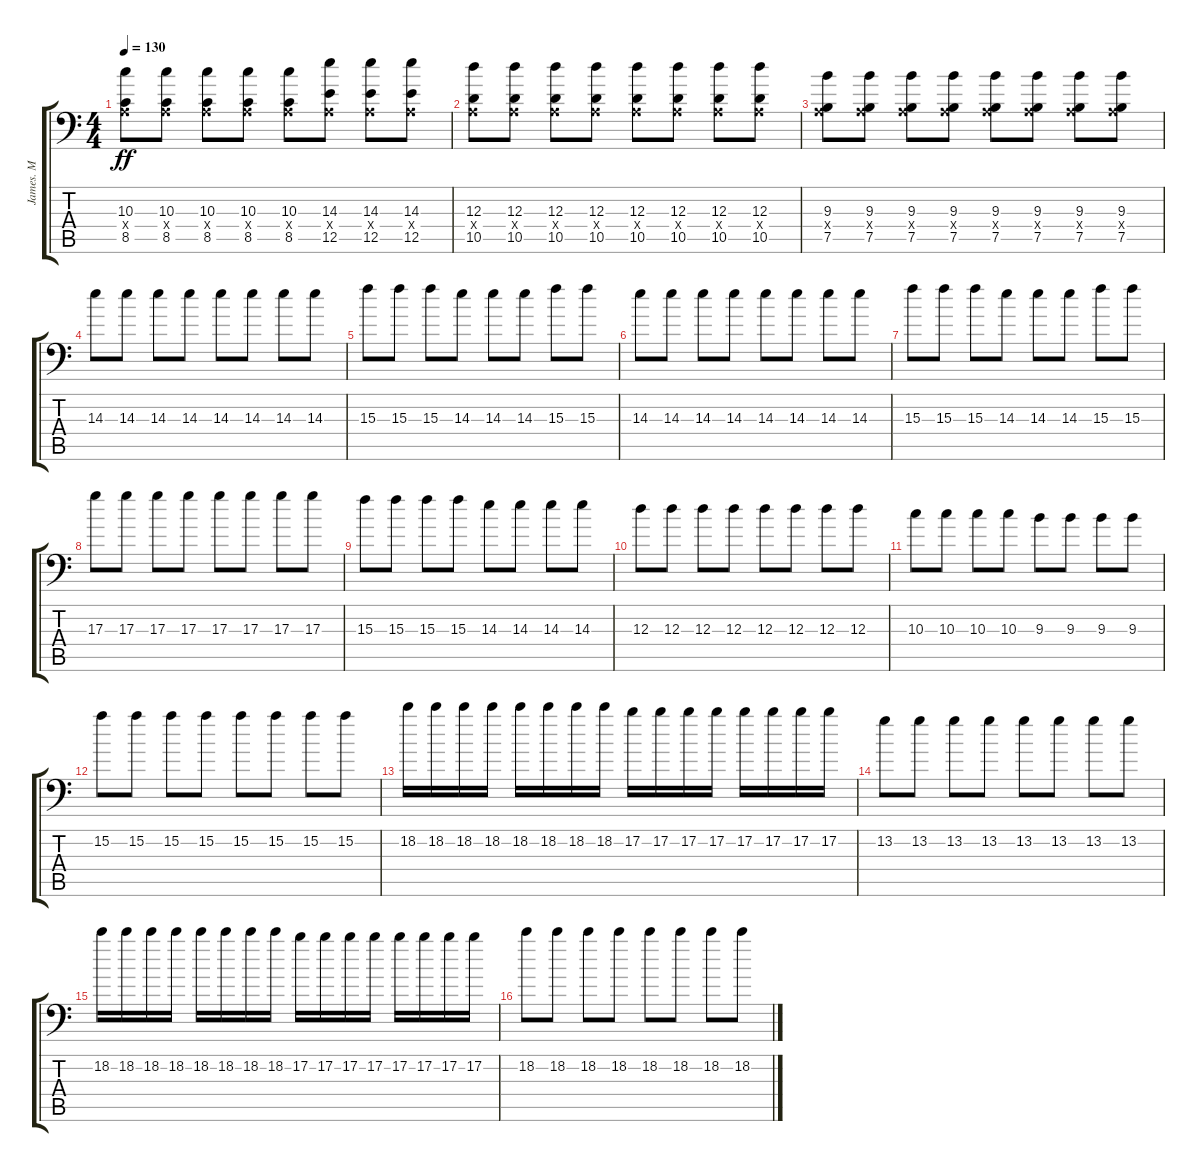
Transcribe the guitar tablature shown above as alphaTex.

\track ("James. M" "James. M") {instrument distortionguitar}
\staff {score tabs}
\tuning (B3 Gb3 D3 A2 E2 A1) {hide}
\ts (4 4)
\tempo 130
\clef f4
\ks c
(10.3 0.4{x} 8.5).8{dy ff} (10.3 0.4{x} 8.5).8 (10.3 0.4{x} 8.5).8 (10.3 0.4{x} 8.5).8 (10.3 0.4{x} 8.5).8 (14.3 0.4{x} 12.5).8 (14.3 0.4{x} 12.5).8 (14.3 0.4{x} 12.5).8 |
(12.3 0.4{x} 10.5).8 (12.3 0.4{x} 10.5).8 (12.3 0.4{x} 10.5).8 (12.3 0.4{x} 10.5).8 (12.3 0.4{x} 10.5).8 (12.3 0.4{x} 10.5).8 (12.3 0.4{x} 10.5).8 (12.3 0.4{x} 10.5).8 |
(9.3 0.4{x} 7.5).8 (9.3 0.4{x} 7.5).8 (9.3 0.4{x} 7.5).8 (9.3 0.4{x} 7.5).8 (9.3 0.4{x} 7.5).8 (9.3 0.4{x} 7.5).8 (9.3 0.4{x} 7.5).8 (9.3 0.4{x} 7.5).8 |
14.3.8 14.3.8 14.3.8 14.3.8 14.3.8 14.3.8 14.3.8 14.3.8 |
15.3.8 15.3.8 15.3.8 14.3.8 14.3.8 14.3.8 15.3.8 15.3.8 |
14.3.8 14.3.8 14.3.8 14.3.8 14.3.8 14.3.8 14.3.8 14.3.8 |
15.3.8 15.3.8 15.3.8 14.3.8 14.3.8 14.3.8 15.3.8 15.3.8 |
17.3.8 17.3.8 17.3.8 17.3.8 17.3.8 17.3.8 17.3.8 17.3.8 |
15.3.8 15.3.8 15.3.8 15.3.8 14.3.8 14.3.8 14.3.8 14.3.8 |
12.3.8 12.3.8 12.3.8 12.3.8 12.3.8 12.3.8 12.3.8 12.3.8 |
10.3.8 10.3.8 10.3.8 10.3.8 9.3.8 9.3.8 9.3.8 9.3.8 |
15.2.8 15.2.8 15.2.8 15.2.8 15.2.8 15.2.8 15.2.8 15.2.8 |
18.2.16 18.2.16 18.2.16 18.2.16 18.2.16 18.2.16 18.2.16 18.2.16 17.2.16 17.2.16 17.2.16 17.2.16 17.2.16 17.2.16 17.2.16 17.2.16 |
13.2.8 13.2.8 13.2.8 13.2.8 13.2.8 13.2.8 13.2.8 13.2.8 |
18.2.16 18.2.16 18.2.16 18.2.16 18.2.16 18.2.16 18.2.16 18.2.16 17.2.16 17.2.16 17.2.16 17.2.16 17.2.16 17.2.16 17.2.16 17.2.16 |
18.2.8 18.2.8 18.2.8 18.2.8 18.2.8 18.2.8 18.2.8 18.2.8
